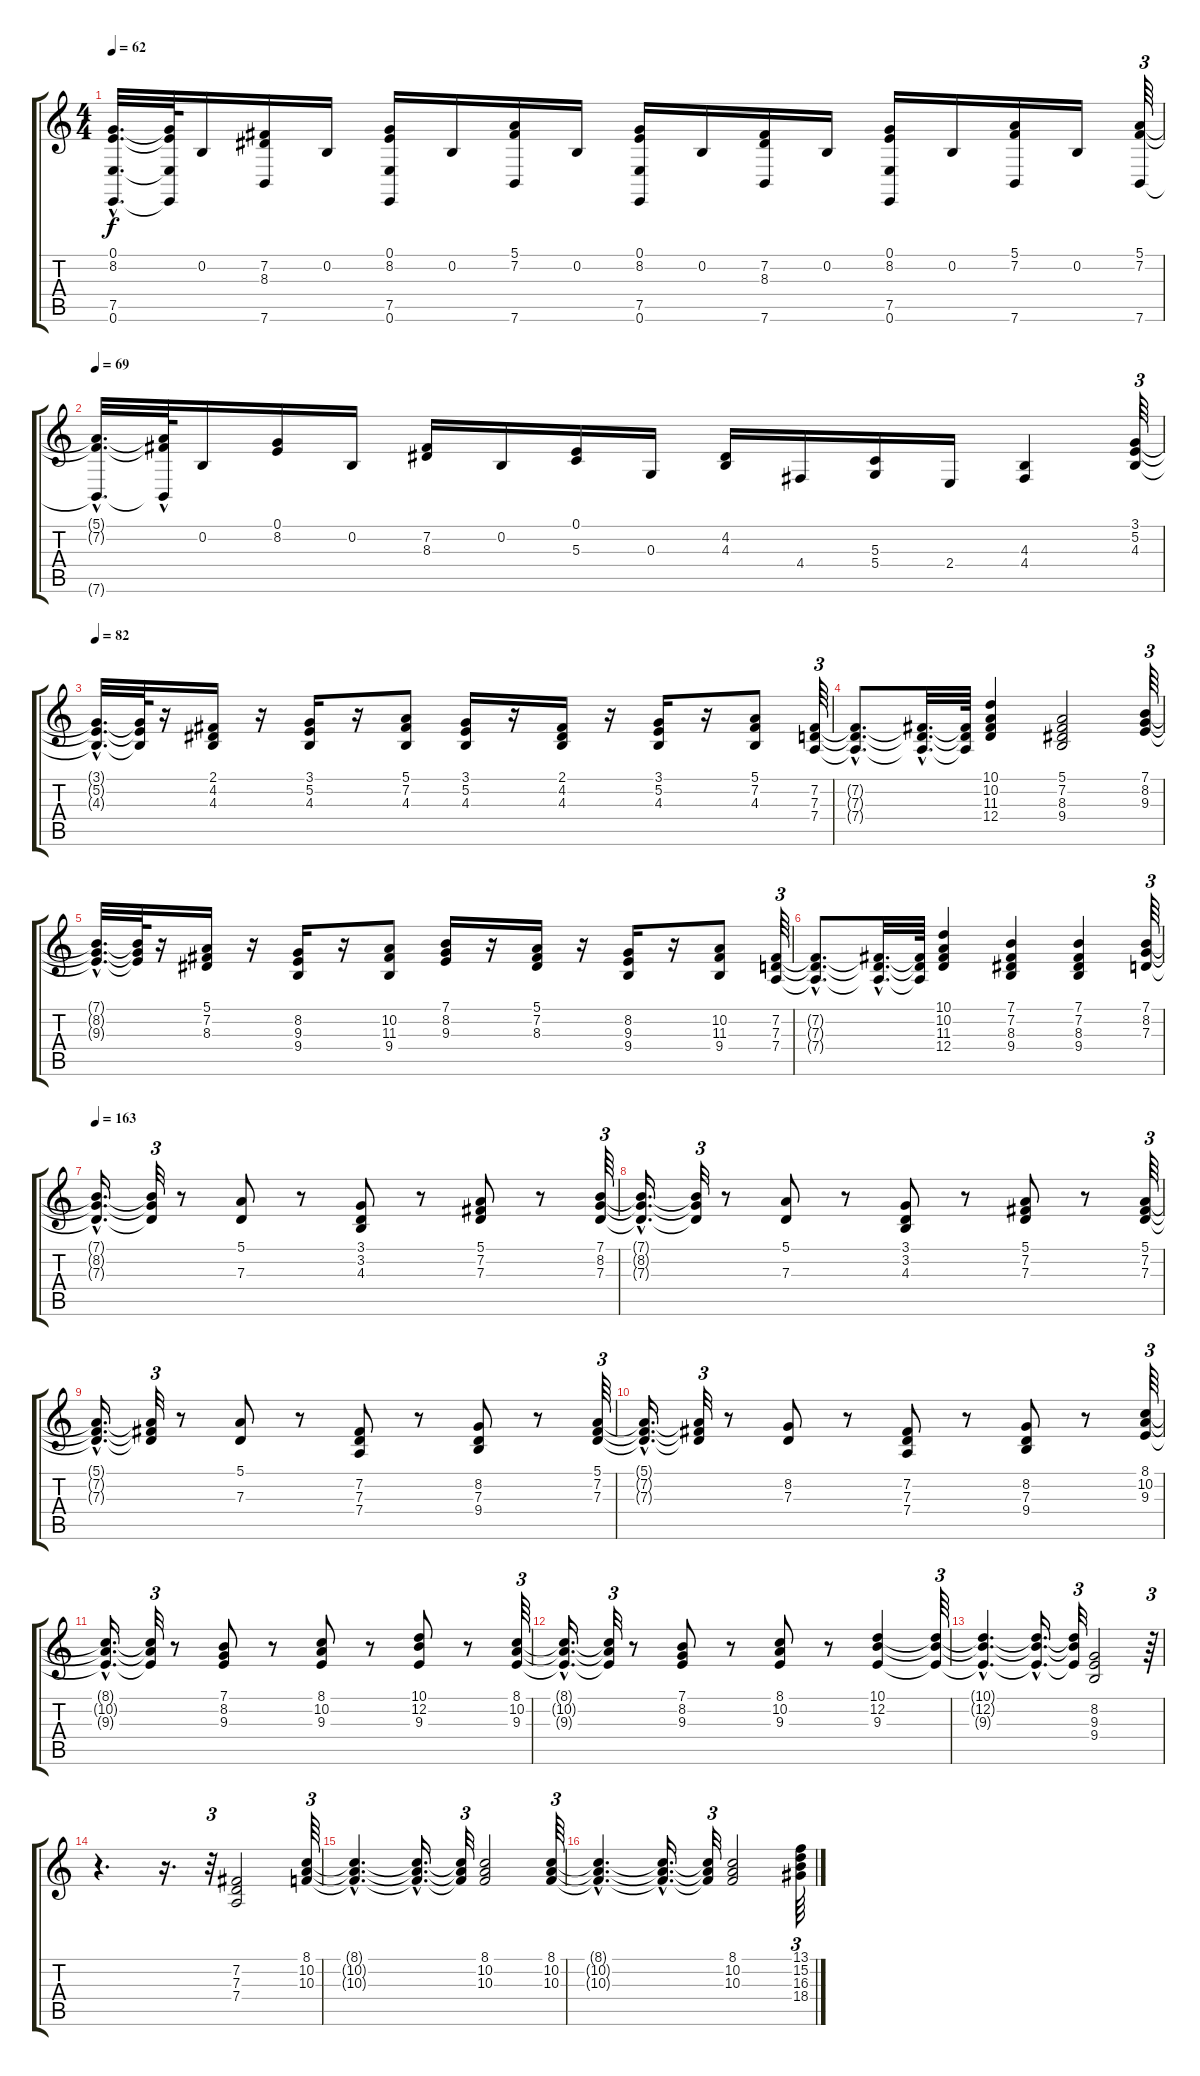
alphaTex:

\track "" {instrument acousticgrandpiano}
\staff {score tabs}
\tuning (E4 B3 G3 D3 A2 E2) {hide}
\ts (4 4)
\tempo 62
\clef g2
\ks c
(0.1{hac t} 8.2{hac t} 7.5{hac t} 0.6{hac t}).32{d dy f} (0.1{t} 8.2{t} 7.5{t} 0.6{t}).64 0.2.16 (7.2 8.3 7.6).16 0.2.16 (0.1 8.2 7.5 0.6).16 0.2.16 (5.1 7.2 7.6).16 0.2.16 (0.1 8.2 7.5 0.6).16 0.2.16 (7.2 8.3 7.6).16 0.2.16 (0.1 8.2 7.5 0.6).16 0.2.16 (5.1 7.2 7.6).16 0.2.16 (5.1 7.2 7.6).64{tu (3 2)} |
\tempo 69
(5.1{hac t} 7.2{hac t} 7.6{hac t}).32{d} (5.1{t} 7.2{t} 7.6{hac t}).64 0.2.16 (0.1 8.2).16 0.2.16 (7.2 8.3).16 0.2.16 (0.1 5.3).16 0.3.16 (4.2 4.3).16 4.4.16 (5.3 5.4).16 2.4.16 (4.3 4.4).4 (3.1 5.2 4.3).64{tu (3 2)} |
\tempo 82
(3.1{hac t} 5.2{hac t} 4.3{hac t}).32{d} (3.1{t} 5.2{t} 4.3{t}).64 r.16 (2.1 4.2 4.3).16 r.16 (3.1 5.2 4.3).16 r.16 (5.1 7.2 4.3).8 (3.1 5.2 4.3).16 r.16 (2.1 4.2 4.3).16 r.16 (3.1 5.2 4.3).16 r.16 (5.1 7.2 4.3).8 (7.2 7.3 7.4).64{tu (3 2)} |
(7.2{hac t} 7.3{hac t} 7.4{hac t}).8{d} (7.2{hac t} 7.3{hac t} 7.4{hac t}).32{d} (7.2{t} 7.3{t} 7.4{t}).64 (10.1 10.2 11.3 12.4).4 (5.1 7.2 8.3 9.4).2 (7.1 8.2 9.3).64{tu (3 2)} |
(7.1{hac t} 8.2{hac t} 9.3{hac t}).32{d} (7.1{t} 8.2{t} 9.3{t}).64 r.16 (5.1 7.2 8.3).16 r.16 (8.2 9.3 9.4).16 r.16 (10.2 11.3 9.4).8 (7.1 8.2 9.3).16 r.16 (5.1 7.2 8.3).16 r.16 (8.2 9.3 9.4).16 r.16 (10.2 11.3 9.4).8 (7.2 7.3 7.4).64{tu (3 2)} |
(7.2{hac t} 7.3{hac t} 7.4{hac t}).8{d} (7.2{hac t} 7.3{hac t} 7.4{hac t}).32{d} (7.2{t} 7.3{t} 7.4{t}).64 (10.1 10.2 11.3 12.4).4 (7.1 7.2 8.3 9.4).4 (7.1 7.2 8.3 9.4).4 (7.1 8.2 7.3).64{tu (3 2)} |
\tempo 163
(7.1{hac t} 8.2{hac t} 7.3{hac t}).16{d} (7.1{t} 8.2{t} 7.3{t}).32{tu (3 2)} r.8 (5.1 7.3).8 r.8 (3.1 3.2 4.3).8 r.8 (5.1 7.2 7.3).8 r.8 (7.1 8.2 7.3).64{tu (3 2)} |
(7.1{hac t} 8.2{hac t} 7.3{hac t}).16{d} (7.1{t} 8.2{t} 7.3{t}).32{tu (3 2)} r.8 (5.1 7.3).8 r.8 (3.1 3.2 4.3).8 r.8 (5.1 7.2 7.3).8 r.8 (5.1 7.2 7.3).64{tu (3 2)} |
(5.1{hac t} 7.2{hac t} 7.3{hac t}).16{d} (5.1{t} 7.2{t} 7.3{t}).32{tu (3 2)} r.8 (5.1 7.3).8 r.8 (7.2 7.3 7.4).8 r.8 (8.2 7.3 9.4).8 r.8 (5.1 7.2 7.3).64{tu (3 2)} |
(5.1{hac t} 7.2{hac t} 7.3{hac t}).16{d} (5.1{t} 7.2{t} 7.3{t}).32{tu (3 2)} r.8 (8.2 7.3).8 r.8 (7.2 7.3 7.4).8 r.8 (8.2 7.3 9.4).8 r.8 (8.1 10.2 9.3).64{tu (3 2)} |
(8.1{hac t} 10.2{hac t} 9.3{hac t}).16{d} (8.1{t} 10.2{t} 9.3{t}).32{tu (3 2)} r.8 (7.1 8.2 9.3).8 r.8 (8.1 10.2 9.3).8 r.8 (10.1 12.2 9.3).8 r.8 (8.1 10.2 9.3).64{tu (3 2)} |
(8.1{hac t} 10.2{hac t} 9.3{hac t}).16{d} (8.1{t} 10.2{t} 9.3{t}).32{tu (3 2)} r.8 (7.1 8.2 9.3).8 r.8 (8.1 10.2 9.3).8 r.8 (10.1 12.2 9.3).4 (10.1{t} 12.2{t} 9.3{t}).64{tu (3 2)} |
(10.1{hac t} 12.2{hac t} 9.3{hac t}).4{d} (10.1{hac t} 12.2{hac t} 9.3{hac t}).16{d} (10.1{t} 12.2{t} 9.3{t}).32{tu (3 2)} (8.2 9.3 9.4).2 r.64{tu (3 2)} |
r.4{d} r.16{d} r.32{tu (3 2)} (7.2 7.3 7.4).2 (8.1 10.2 10.3).64{tu (3 2)} |
(8.1{hac t} 10.2{hac t} 10.3{hac t}).4{d} (8.1{hac t} 10.2{hac t} 10.3{hac t}).16{d} (8.1{t} 10.2{t} 10.3{t}).32{tu (3 2)} (8.1 10.2 10.3).2 (8.1 10.2 10.3).64{tu (3 2)} |
(8.1{hac t} 10.2{hac t} 10.3{hac t}).4{d} (8.1{hac t} 10.2{hac t} 10.3{hac t}).16{d} (8.1{t} 10.2{t} 10.3{t}).32{tu (3 2)} (8.1 10.2 10.3).2 (13.1 15.2 16.3 18.4).64{tu (3 2)}
